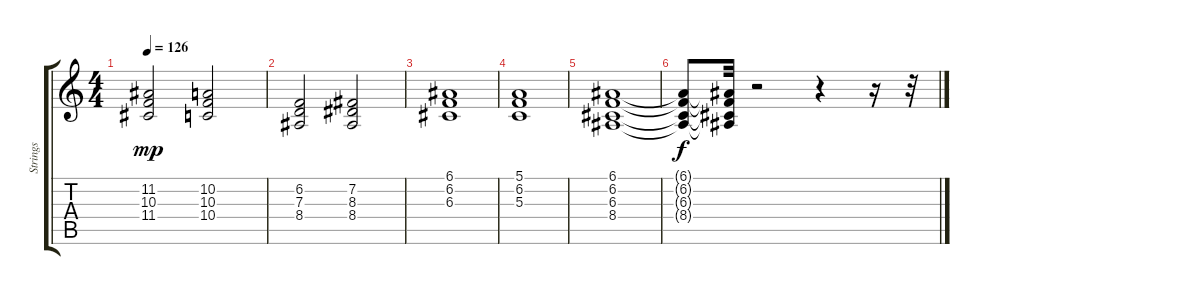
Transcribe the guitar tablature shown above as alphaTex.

\track ("Strings" "Strings") {instrument stringensemble1}
\staff {score tabs}
\tuning (E4 B3 G3 D3 A2 E2) {hide}
\ts (4 4)
\tempo 126
\clef g2
\ks c
(11.2 10.3 11.4).2{dy mp} (10.2 10.3 10.4).2 |
(6.2 7.3 8.4).2 (7.2 8.3 8.4).2 |
(6.1 6.2 6.3).1 |
(5.1 6.2 5.3).1 |
(6.1 6.2 6.3 8.4).1 |
(6.1{t} 6.2{t} 6.3{t} 8.4{t}).8{dy f} (6.1{t} 6.2{t} 6.3{t} 8.4{t}).32 r.2 r.4 r.16 r.32
